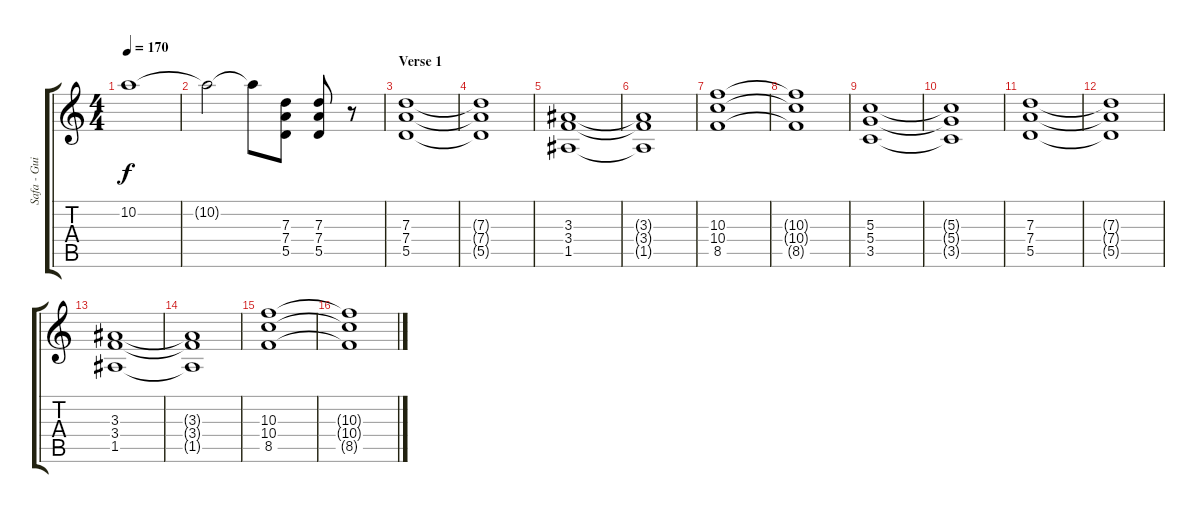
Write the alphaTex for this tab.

\track ("Safa - Guitar 1" "Safa - Gui") {instrument distortionguitar}
\staff {score tabs}
\tuning (E4 B3 G3 D3 A2 E2) {hide}
\ts (4 4)
\tempo 170
\clef g2
\ks c
10.2.1{dy f} |
10.2{t}.2 10.2{t}.8 (7.3 7.4 5.5).8 (7.3 7.4 5.5).8 r.8 |
\section ("" "Verse 1")
(7.3 7.4 5.5).1 |
(7.3{t} 7.4{t} 5.5{t}).1 |
(3.3 3.4 1.5).1 |
(3.3{t} 3.4{t} 1.5{t}).1 |
(10.3 10.4 8.5).1 |
(10.3{t} 10.4{t} 8.5{t}).1 |
(5.3 5.4 3.5).1 |
(5.3{t} 5.4{t} 3.5{t}).1 |
(7.3 7.4 5.5).1 |
(7.3{t} 7.4{t} 5.5{t}).1 |
(3.3 3.4 1.5).1 |
(3.3{t} 3.4{t} 1.5{t}).1 |
(10.3 10.4 8.5).1 |
(10.3{t} 10.4{t} 8.5{t}).1
